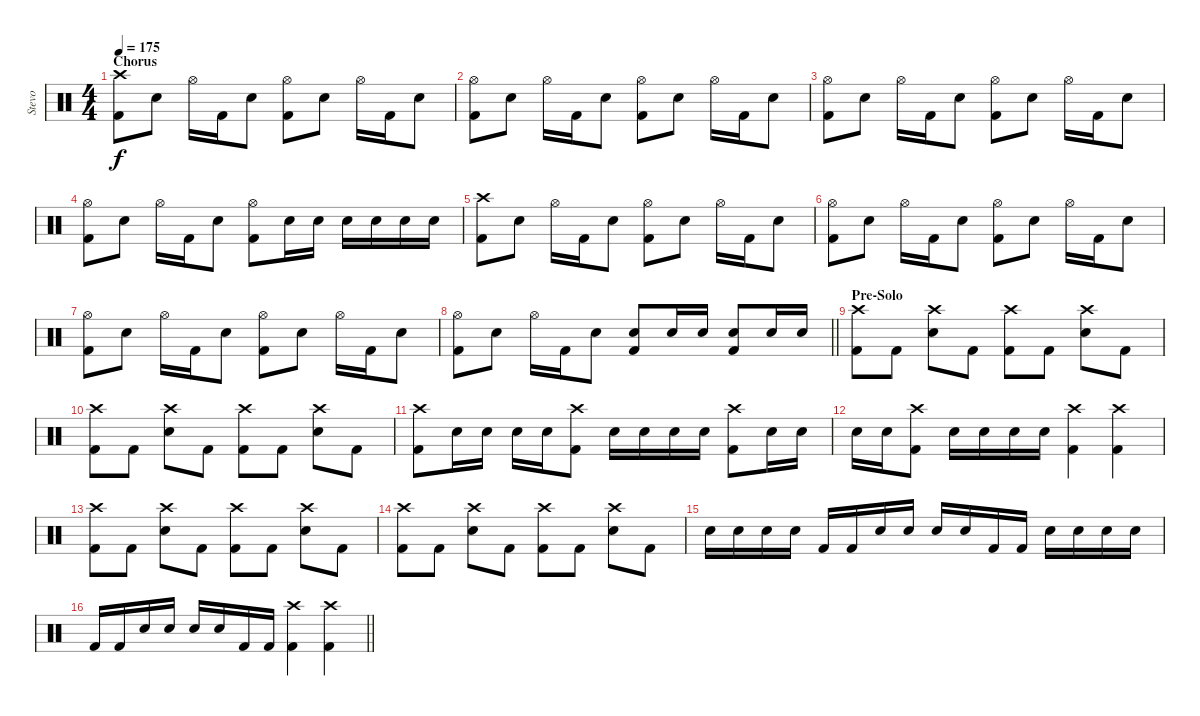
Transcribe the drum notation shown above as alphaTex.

\track ("Stevo" "Stevo") {instrument percussion}
\staff {score}
\articulation defaults
\ts (4 4)
\section ("" "Chorus")
\tempo 175
\clef neutral
\ks c
("Crash high (hit)" "Kick (hit) 2").8{dy f} "Snare (hit) 2".8 "Hi-Hat (open)".16 "Kick (hit) 2".16 "Snare (hit) 2".8 ("Hi-Hat (open)" "Kick (hit) 2").8 "Snare (hit) 2".8 "Hi-Hat (open)".16 "Kick (hit) 2".16 "Snare (hit) 2".8 |
("Hi-Hat (open)" "Kick (hit) 2").8 "Snare (hit) 2".8 "Hi-Hat (open)".16 "Kick (hit) 2".16 "Snare (hit) 2".8 ("Hi-Hat (open)" "Kick (hit) 2").8 "Snare (hit) 2".8 "Hi-Hat (open)".16 "Kick (hit) 2".16 "Snare (hit) 2".8 |
("Hi-Hat (open)" "Kick (hit) 2").8 "Snare (hit) 2".8 "Hi-Hat (open)".16 "Kick (hit) 2".16 "Snare (hit) 2".8 ("Hi-Hat (open)" "Kick (hit) 2").8 "Snare (hit) 2".8 "Hi-Hat (open)".16 "Kick (hit) 2".16 "Snare (hit) 2".8 |
("Hi-Hat (open)" "Kick (hit) 2").8 "Snare (hit) 2".8 "Hi-Hat (open)".16 "Kick (hit) 2".16 "Snare (hit) 2".8 ("Hi-Hat (open)" "Kick (hit) 2").8 "Snare (hit) 2".16 "Snare (hit) 2".16 "Snare (hit) 2".16 "Snare (hit) 2".16 "Snare (hit) 2".16 "Snare (hit) 2".16 |
("Crash high (hit)" "Kick (hit) 2").8 "Snare (hit) 2".8 "Hi-Hat (open)".16 "Kick (hit) 2".16 "Snare (hit) 2".8 ("Hi-Hat (open)" "Kick (hit) 2").8 "Snare (hit) 2".8 "Hi-Hat (open)".16 "Kick (hit) 2".16 "Snare (hit) 2".8 |
("Hi-Hat (open)" "Kick (hit) 2").8 "Snare (hit) 2".8 "Hi-Hat (open)".16 "Kick (hit) 2".16 "Snare (hit) 2".8 ("Hi-Hat (open)" "Kick (hit) 2").8 "Snare (hit) 2".8 "Hi-Hat (open)".16 "Kick (hit) 2".16 "Snare (hit) 2".8 |
("Hi-Hat (open)" "Kick (hit) 2").8 "Snare (hit) 2".8 "Hi-Hat (open)".16 "Kick (hit) 2".16 "Snare (hit) 2".8 ("Hi-Hat (open)" "Kick (hit) 2").8 "Snare (hit) 2".8 "Hi-Hat (open)".16 "Kick (hit) 2".16 "Snare (hit) 2".8 |
\barLineRight lightlight
("Hi-Hat (open)" "Kick (hit) 2").8 "Snare (hit) 2".8 "Hi-Hat (open)".16 "Kick (hit) 2".16 "Snare (hit) 2".8 ("Snare (hit) 2" "Kick (hit) 2").8 "Snare (hit) 2".16 "Snare (hit) 2".16 ("Snare (hit) 2" "Kick (hit) 2").8 "Snare (hit) 2".16 "Snare (hit) 2".16 |
\section ("" "Pre-Solo")
("Crash high (hit)" "Kick (hit) 2").8 "Kick (hit) 2".8 ("Crash high (hit)" "Snare (hit) 2").8 "Kick (hit) 2".8 ("Crash high (hit)" "Kick (hit) 2").8 "Kick (hit) 2".8 ("Crash high (hit)" "Snare (hit) 2").8 "Kick (hit) 2".8 |
("Crash high (hit)" "Kick (hit) 2").8 "Kick (hit) 2".8 ("Crash high (hit)" "Snare (hit) 2").8 "Kick (hit) 2".8 ("Crash high (hit)" "Kick (hit) 2").8 "Kick (hit) 2".8 ("Crash high (hit)" "Snare (hit) 2").8 "Kick (hit) 2".8 |
("Crash high (hit)" "Kick (hit) 2").8 "Snare (hit) 2".16 "Snare (hit) 2".16 "Snare (hit) 2".16 "Snare (hit) 2".16 ("Crash high (hit)" "Kick (hit) 2").8 "Snare (hit) 2".16 "Snare (hit) 2".16 "Snare (hit) 2".16 "Snare (hit) 2".16 ("Crash high (hit)" "Kick (hit) 2").8 "Snare (hit) 2".16 "Snare (hit) 2".16 |
"Snare (hit) 2".16 "Snare (hit) 2".16 ("Crash high (hit)" "Kick (hit) 2").8 "Snare (hit) 2".16 "Snare (hit) 2".16 "Snare (hit) 2".16 "Snare (hit) 2".16 ("Crash high (hit)" "Kick (hit) 2").4 ("Crash high (hit)" "Kick (hit) 2").4 |
("Crash high (hit)" "Kick (hit) 2").8 "Kick (hit) 2".8 ("Crash high (hit)" "Snare (hit) 2").8 "Kick (hit) 2".8 ("Crash high (hit)" "Kick (hit) 2").8 "Kick (hit) 2".8 ("Crash high (hit)" "Snare (hit) 2").8 "Kick (hit) 2".8 |
("Crash high (hit)" "Kick (hit) 2").8 "Kick (hit) 2".8 ("Crash high (hit)" "Snare (hit) 2").8 "Kick (hit) 2".8 ("Crash high (hit)" "Kick (hit) 2").8 "Kick (hit) 2".8 ("Crash high (hit)" "Snare (hit) 2").8 "Kick (hit) 2".8 |
"Snare (hit) 2".16 "Snare (hit) 2".16 "Snare (hit) 2".16 "Snare (hit) 2".16 "Kick (hit) 2".16 "Kick (hit) 2".16 "Snare (hit) 2".16 "Snare (hit) 2".16 "Snare (hit) 2".16 "Snare (hit) 2".16 "Kick (hit) 2".16 "Kick (hit) 2".16 "Snare (hit) 2".16 "Snare (hit) 2".16 "Snare (hit) 2".16 "Snare (hit) 2".16 |
\barLineRight lightlight "Kick (hit) 2".16 "Kick (hit) 2".16 "Snare (hit) 2".16 "Snare (hit) 2".16 "Snare (hit) 2".16 "Snare (hit) 2".16 "Kick (hit) 2".16 "Kick (hit) 2".16
("Crash high (hit)" "Kick (hit) 2").4 ("Crash high (hit)" "Kick (hit) 2").4
